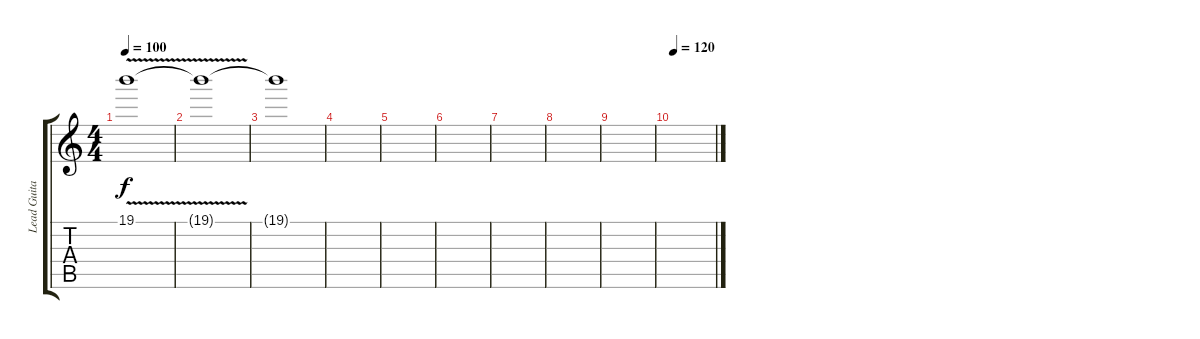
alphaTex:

\track ("Lead Guitar 2" "Lead Guita") {instrument distortionguitar}
\staff {score tabs}
\tuning (E4 B3 G3 D3 A2 E2) {hide}
\ts (4 4)
\tempo 100
\clef g2
\ks c
19.1{v}.1{dy f} |
19.1{t}.1 |
19.1{t}.1 |
|
|
|
|
|
|
\tempo 120
